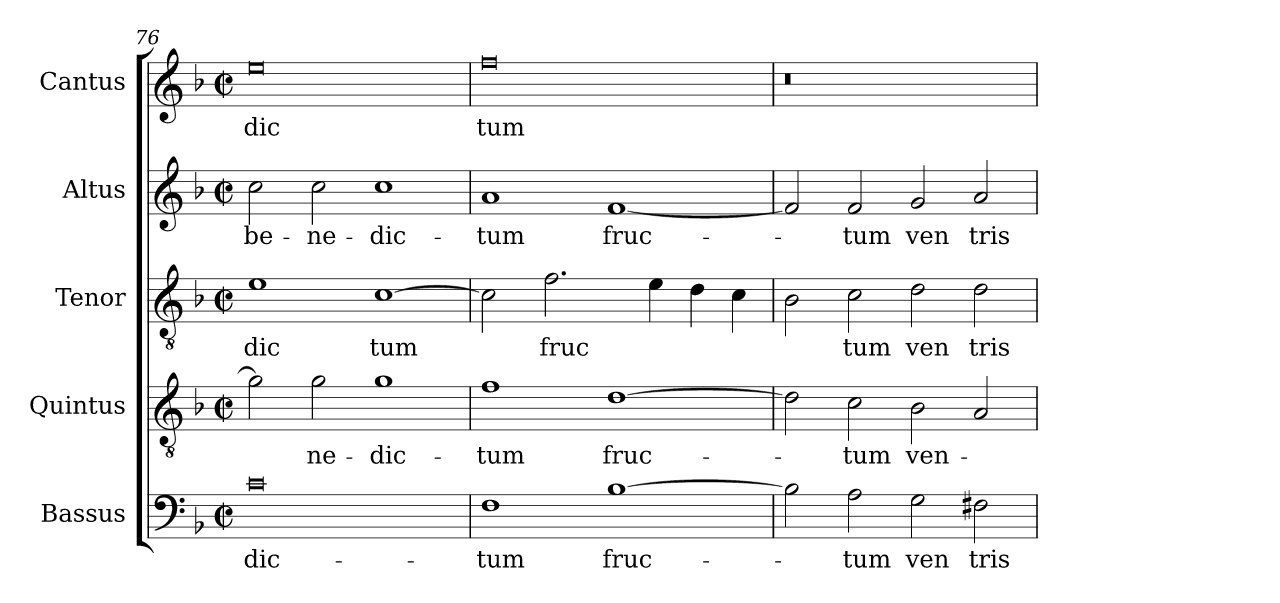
**kern	**text	**kern	**text	**kern	**text	**kern	**text	**kern	**text
*part5	*part5	*part4	*part4	*part3	*part3	*part2	*part2	*part1	*part1
*staff5	*staff5	*staff4	*staff4	*staff3	*staff3	*staff2	*staff2	*staff1	*staff1
*I"Bassus	*	*I"Quintus	*	*I"Tenor	*	*I"Altus	*	*I"Cantus	*
!!LO:PB:g=z
*clefF4	*	*clefGv2	*	*clefGv2	*	*clefG2	*	*clefG2	*
*k[b-]	*	*k[b-]	*	*k[b-]	*	*k[b-]	*	*k[b-]	*
*F:	*	*F:	*	*F:	*	*F:	*	*F:	*
*M2/2	*	*M2/2	*	*M2/2	*	*M2/2	*	*M2/2	*
*met(c|)	*	*met(c|)	*	*met(c|)	*	*met(c|)	*	*met(c|)	*
=76	=76	=76	=76	=76	=76	=76	=76	=76	=76
!	!LO:LY:b:cj	!	!	!	!LO:LY:b:cj	!	!LO:LY:b:cj	!	!LO:LY:b:cj
0c	-dic-	2g\]	.	1e	dic	2cc\	be-	0ee	dic
!	!	!	!LO:LY:b:cj	!	!	!	!LO:LY:b:cj	!	!
.	.	2g\	-ne-	.	.	2cc\	-ne-	.	.
!	!	!	!LO:LY:b:cj	!	!LO:LY:b	!	!LO:LY:b:cj	!	!
.	.	1g	-dic-	[>1c	tum	1cc	-dic-	.	.
=77	=77	=77	=77	=77	=77	=77	=77	=77	=77
!	!LO:LY:b:cj	!	!LO:LY:b:cj	!	!	!	!LO:LY:b:cj	!	!LO:LY:b:cj
1F	-tum	1f	-tum	2c\]	.	1a	-tum	0ff	tum
!	!	!	!	!	!LO:LY:b	!	!	!	!
.	.	.	.	2.f\	fruc	.	.	.	.
!	!LO:LY:b	!	!LO:LY:b	!	!	!	!LO:LY:b	!	!
[>1B-	fruc-	[>1d	fruc-	.	.	[<1f	fruc-	.	.
.	.	.	.	4e\	.	.	.	.	.
.	.	.	.	4d\	.	.	.	.	.
.	.	.	.	4c\	.	.	.	.	.
=78	=78	=78	=78	=78	=78	=78	=78	=78	=78
2B-\]	.	2d\]	.	2B-\	.	2f/]	.	0r	.
!	!LO:LY:b:cj	!	!LO:LY:b:cj	!	!LO:LY:b:cj	!	!LO:LY:b:cj	!	!
2A\	-tum	2c\	-tum	2c\	tum	2f/	-tum	.	.
!	!LO:LY:b:cj	!	!LO:LY:b	!	!LO:LY:b:cj	!	!LO:LY:b:cj	!	!
2G\	ven	2B-\	ven-	2d\	ven	2g/	ven	.	.
!	!LO:LY:b:cj	!	!	!	!LO:LY:b:cj	!	!LO:LY:b:cj	!	!
2F#X\	tris	2A/	.	2d\	tris	2a/	tris	.	.
=	=	=	=	=	=	=	=	=	=
*-	*-	*-	*-	*-	*-	*-	*-	*-	*-
